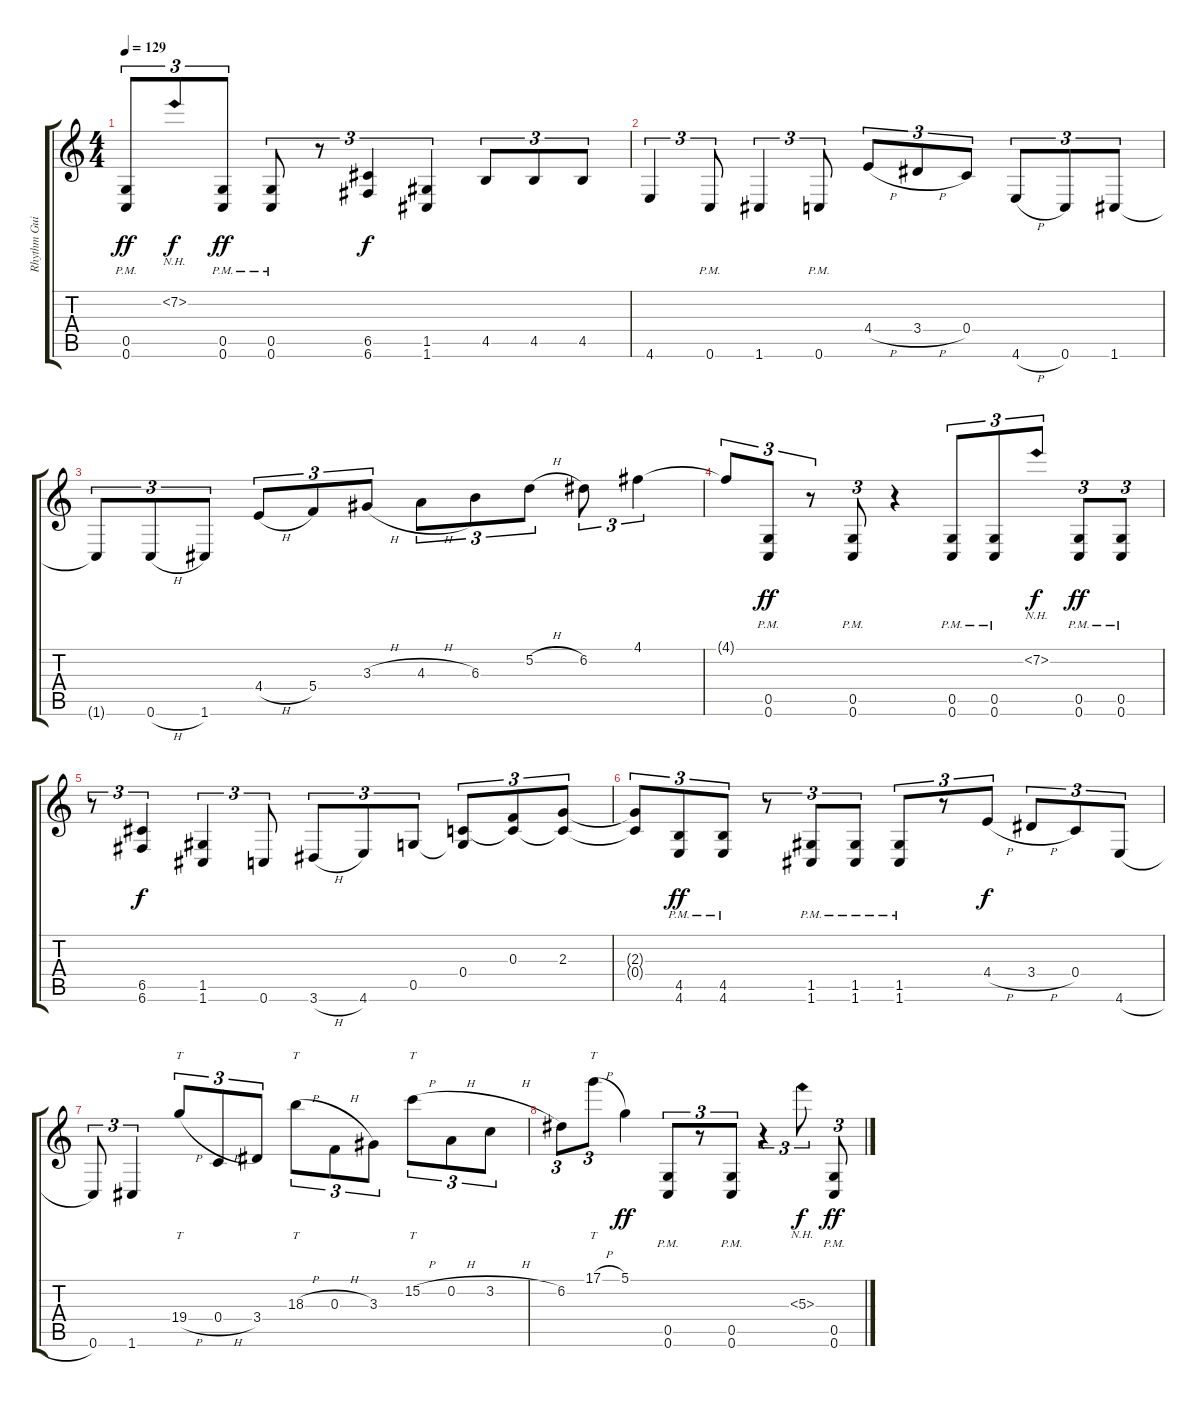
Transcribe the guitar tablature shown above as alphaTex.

\track ("Rhythm Guitar L" "Rhythm Gui") {instrument distortionguitar}
\staff {score tabs}
\tuning (D4 A3 F3 C3 G2 C2) {hide}
\ts (4 4)
\tempo 129
\clef g2
\ks c
(0.5{pm} 0.6{pm}).8{tu (3 2) dy ff} 7.2{nh}.8{tu (3 2) dy f} (0.5{pm} 0.6{pm}).8{tu (3 2) dy ff} (0.5{pm} 0.6{pm}).8{tu (3 2)} r.8{tu (3 2)} (6.5 6.6).4{tu (3 2) dy f} (1.5 1.6).4{tu (3 2)} 4.5.8{tu (3 2)} 4.5.8{tu (3 2)} 4.5.8{tu (3 2)} |
4.6.4{tu (3 2)} 0.6{pm}.8{tu (3 2)} 1.6.4{tu (3 2)} 0.6{pm}.8{tu (3 2)} 4.4{h}.8{tu (3 2)} 3.4{h}.8{tu (3 2)} 0.4.8{tu (3 2)} 4.6{h}.8{tu (3 2)} 0.6.8{tu (3 2)} 1.6.8{tu (3 2)} |
1.6{t}.8{tu (3 2)} 0.6{h}.8{tu (3 2)} 1.6.8{tu (3 2)} 4.4{h}.8{tu (3 2)} 5.4.8{tu (3 2)} 3.3{h}.8{tu (3 2)} 4.3{h}.8{tu (3 2)} 6.3.8{tu (3 2)} 5.2{h}.8{tu (3 2)} 6.2.8{tu (3 2)} 4.1.4{tu (3 2)} |
4.1{t}.8{tu (3 2)} (0.5{pm} 0.6{pm}).8{tu (3 2) dy ff} r.8{tu (3 2)} (0.5{pm} 0.6{pm}).8{tu (3 2)} r.4 (0.5{pm} 0.6{pm}).8{tu (3 2)} (0.5{pm} 0.6{pm}).8{tu (3 2)} 7.2{nh}.8{tu (3 2) dy f} (0.5{pm} 0.6{pm}).8{tu (3 2) dy ff} (0.5{pm} 0.6{pm}).8{tu (3 2)} |
r.8{tu (3 2)} (6.5 6.6).4{tu (3 2) dy f} (1.5 1.6).4{tu (3 2)} 0.6.8{tu (3 2)} 3.6{h}.8{tu (3 2)} 4.6.8{tu (3 2)} 0.5.8{tu (3 2)} (0.4 0.5{t}).8{tu (3 2)} (0.3 0.4{t}).8{tu (3 2)} (2.3 0.4{t}).8{tu (3 2)} |
(2.3{t} 0.4{t}).8{tu (3 2)} (4.5{pm} 4.6{pm}).8{tu (3 2) dy ff} (4.5{pm} 4.6{pm}).8{tu (3 2)} r.8{tu (3 2)} (1.5{pm} 1.6{pm}).8{tu (3 2)} (1.5{pm} 1.6{pm}).8{tu (3 2)} (1.5{pm} 1.6{pm}).8{tu (3 2)} r.8{tu (3 2)} 4.4{h}.8{tu (3 2) dy f} 3.4{h}.8{tu (3 2)} 0.4.8{tu (3 2)} 4.6{h}.8{tu (3 2)} |
0.6.8{tu (3 2)} 1.6.4{tu (3 2)} 19.4{h}.8{tt tu (3 2)} 0.4{h}.8{tu (3 2)} 3.4.8{tu (3 2)} 18.3{h}.8{tt tu (3 2)} 0.3{h}.8{tu (3 2)} 3.3.8{tu (3 2)} 15.2{h}.8{tt tu (3 2)} 0.2{h}.8{tu (3 2)} 3.2{h}.8{tu (3 2)} |
6.2.8{tu (3 2)} 17.1{h}.8{tt tu (3 2)} 5.1.4{dy ff} (0.5{pm} 0.6{pm}).8{tu (3 2)} r.8{tu (3 2)} (0.5{pm} 0.6{pm}).8{tu (3 2)} r.4{tu (3 2)} 5.3{nh}.8{tu (3 2) dy f} (0.5{pm} 0.6{pm}).8{tu (3 2) dy ff}
